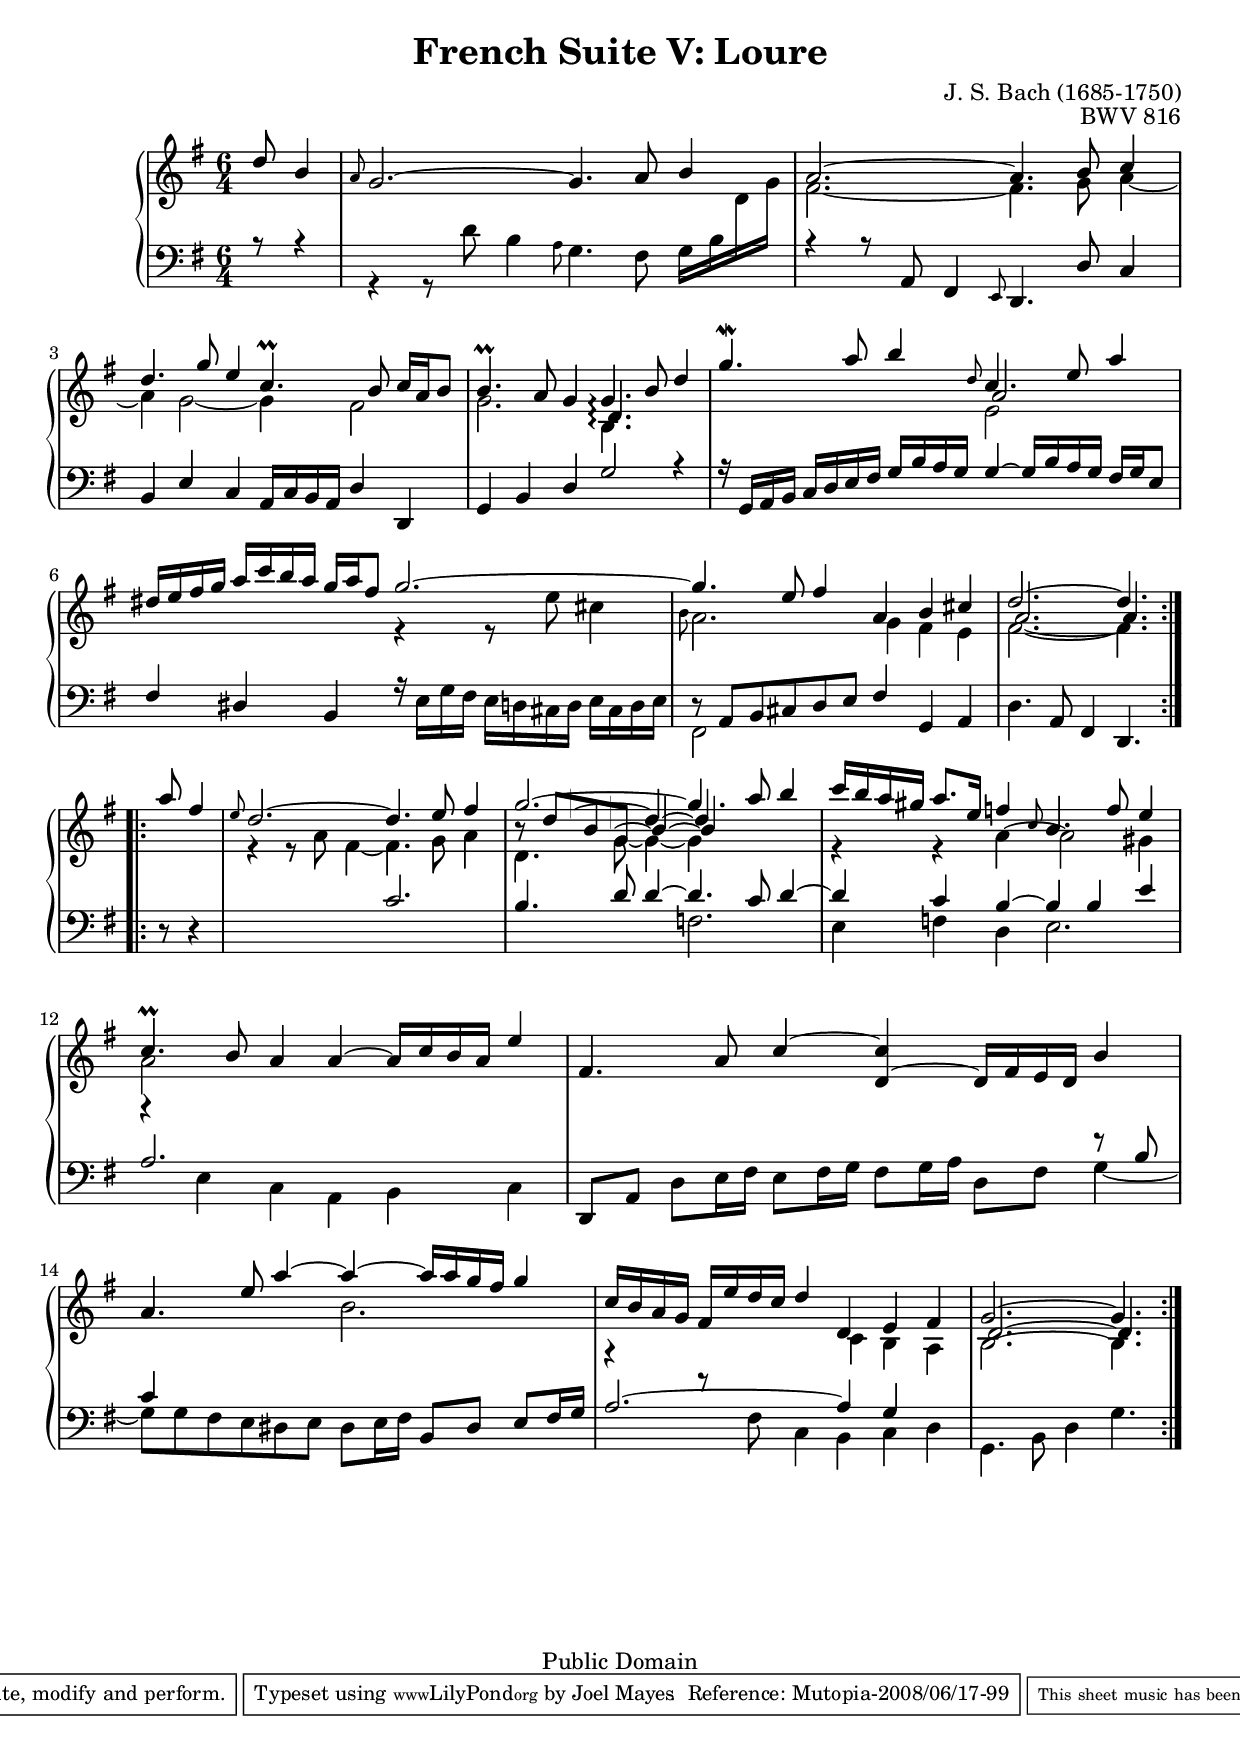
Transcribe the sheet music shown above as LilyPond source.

\version "2.11.46"

\header {
  title        = "French Suite V: Loure"
  composer     = "J. S. Bach (1685-1750)"
  opus         = "BWV 816"
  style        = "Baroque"
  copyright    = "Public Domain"
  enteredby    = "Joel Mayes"
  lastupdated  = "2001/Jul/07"
  date         = "1722"

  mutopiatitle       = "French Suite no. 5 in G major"
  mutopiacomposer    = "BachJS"
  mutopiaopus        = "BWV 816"
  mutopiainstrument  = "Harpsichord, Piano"
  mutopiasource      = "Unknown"
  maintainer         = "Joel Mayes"
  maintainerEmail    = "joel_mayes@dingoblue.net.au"

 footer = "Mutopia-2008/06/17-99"
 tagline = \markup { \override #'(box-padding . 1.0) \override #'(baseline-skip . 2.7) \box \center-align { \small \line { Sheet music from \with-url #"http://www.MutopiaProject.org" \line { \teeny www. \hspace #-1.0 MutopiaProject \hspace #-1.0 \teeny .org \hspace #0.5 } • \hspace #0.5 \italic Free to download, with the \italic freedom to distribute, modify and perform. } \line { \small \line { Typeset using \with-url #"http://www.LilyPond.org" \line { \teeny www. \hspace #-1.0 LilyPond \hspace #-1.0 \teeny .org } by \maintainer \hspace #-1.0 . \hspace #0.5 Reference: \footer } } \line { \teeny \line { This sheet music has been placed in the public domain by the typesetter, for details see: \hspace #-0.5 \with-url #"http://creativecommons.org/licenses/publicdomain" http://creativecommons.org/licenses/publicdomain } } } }
}


Global = {
  
  \key g \major
  \time 6/4
  \partial 8*3
  \set PianoStaff.connectArpeggios = ##t
}

StaffUp = {
  \change Staff = Upper
  \stemDown
}

StaffDown = {
  \change Staff = Lower
  \stemUp
}

NoCut = {
  \override Grace.Stem   #'stroke-style = #'()
}
VoiceI =  \relative c'' { \voiceOne
  \repeat volta 2 {
    d8 b4
    \grace {
\override Stem   #'stroke-style = #"grace"
   \NoCut a8
  \revert Stem #'stroke-style }
 g2.~ g4. a8 b4
    a2.~ a4. b8 c4
    d4. g8 e4 c4.\prall b8 c16 a b8
    b4.\prall a8 g4 g4.\arpeggio b8 d4
    g4.\mordent a8 b4 \grace {
\override Stem   #'stroke-style = #"grace"
   \NoCut d,8
  \revert Stem #'stroke-style }
 c4. e8 a4
    dis,16 e fis g a c b a g a fis8 g2.~
    g4. e8 fis 4 a, b cis 
    d2.~ d4.
  }
  \repeat volta 2 {
    a'8 fis4
    \grace {
\override Stem   #'stroke-style = #"grace"
   \NoCut e8
  \revert Stem #'stroke-style }
 d2.~ d4. e8 fis4
    g2.~ g4. a8 b4
    c16 b a gis a8. e16 f4 \grace {
\override Stem   #'stroke-style = #"grace"
   \NoCut c8
  \revert Stem #'stroke-style }
 b4. f'8 e4
    c4.\prall b8 a4 a4~ a16 c b a e'4
    fis,4. a8 c4~ <c d,>~ d,16 fis e d b'4
    a4. e'8 a4~ a~ a16 a g fis g4
    c,16 b a g fis e' d c d4 d, e fis g2.~ g4.
  }
}

VoiceXa =  \relative c' {
  \shiftOn
  \repeat volta 2 {
   s4.
    s1.*3
    s2. d4.\arpeggio s4.
    s2. a'2 s4
    s1.*2
    a2.~ a4.
  }
  \repeat volta 2 {
    s4.
    s1.
    \stemUp \tieUp \shiftOff
    b8 \rest  d8[ b g] s1
    \revert Rest #'extra-offset
    s1.*5
    \shiftOn
    d2.~ d4.
  }
}
VoiceXb =  \relative c'' {
  \repeat volta 2 {
    s4.
    s1.*7
    s1 s8
    }
  \repeat volta 2{
    \stemUp
    \tieUp
    s4.
    s1.
    s4
    \override Stem   #'thickness = #0.0
    \override NoteHead   #'transparent  = ##t
    b4 ~
    \revert Stem #'thickness
    \revert NoteHead #'transparent
    \shiftOnn
    b~ b4  s2
    s1.*5
    s1 s8
  }
}

VoiceXc =  \relative c'' {
  \repeat volta 2 {
    s4.
    s1.*7
    s1 s8
    }
  \repeat volta 2{
    \stemUp
    \tieUp
    s4.
    s1.
    s8
    \override Stem   #'thickness = #0.0
    \override NoteHead   #'transparent  = ##t
    \override Dots   #'transparent = ##t
    d4.~
    \revert Stem #'thickness
    \revert NoteHead #'transparent
    \revert Dots #'transparent
    \shiftOn
    d4~ d4 s2
    s1.*5
    s1 s8
    }
}
VoiceII =  \relative c' { \voiceTwo
  \repeat volta 2 {
    s4.
    \StaffDown \stemDown r4 r8 d8 b4 \grace {
\override Stem   #'stroke-style = #"grace"
   \NoCut a8
  \revert Stem #'stroke-style }
 g4. fis8 g16 b \StaffUp d g
    fis2.~ fis4. g8 a4~
    a g2~ g4 fis 2
    g2. b,4.\arpeggio s
    s2. e2 s4
    s2. r4 r8 e'8 cis4 \grace {
\override Stem   #'stroke-style = #"grace"
   \NoCut b8
  \revert Stem #'stroke-style }
 a2. g4 fis e
    fis2.~ fis4.
  }
  \repeat volta 2 {
     s4.
     r4 r8 a fis4~ fis4. g8 a4
     \tieDown
     d,4. g8~ g4~ g4 s2
     \tieNeutral
     r4 r a~ a2 gis4
     a2 s1
     s1.
     s2. b2.
     s2. c,4 b a
     b2.~ b4.
   }
}

VoiceIII =  \relative c { \voiceThree
  \repeat volta 2 {
    r8 r4
    s1.
    r4 r8
    a fis4 \grace {
\override Stem   #'stroke-style = #"grace"
   \NoCut e8
  \revert Stem #'stroke-style }
 d4. d'8 c4
    b e c a16 c b a d4 d,4
    g b d g2 r4
    r16 g, a b c d e fis g b a g g4~ g16 b a g fis g e8
    fis4 dis b \stemDown r16 e g fis e d cis d e cis d e
     fis,2 s4 s \stemNeutral g a
    d4. a8 fis4 d4.
  }
  \repeat volta 2 { \stemDown
  s4.
  s1.
  s2. f'2.
  e4 f d e2.
  r4 e c a b c
  \stemNeutral
  d,8 a' d e16 fis e8 fis16 g fis8 g16 a d,8 fis \stemDown \tieDown g4~
  g8[ g fis e dis e] dis e16 fis s2
  r4 r8 fis c4 b c d
  g,4. b8 d4 g4.

  }
}

VoiceXd =  \relative c {
  \stemUp
  \repeat volta 2 {
  s4.
  s1.*6
  r8  a[ b cis d e] fis4 s2
  s1 s8
  }
  \repeat volta2 {
    r8 r4
    \stemUp \tieUp
    s2. c'2.
    b4. d8 d4~ d4. c8 d4~
    d c b~ b b e
    a,2. s2.
    s1 s4 r8 b
    c4 s2. b,8 dis e fis16 g
    a2.~ a4 g s
    s1 s8
  }
}


\score {
  \context PianoStaff <<
    \context Staff = Upper <<
      \Global
      \clef treble
      \context Voice = "i" \VoiceI
      \context Voice = "ia" \VoiceXa
      \context Voice = "ib" \VoiceXb
      \context Voice = "ic" \VoiceXc
      \context Voice = "ii" \VoiceII
    >>
    \context Staff = Lower <<
      \Global
      \clef bass
      \context Voice = "iiia" \VoiceIII
      \context Voice = "iiib" \VoiceXd
    >>
  >>
  \layout { }
  \midi { }
}
